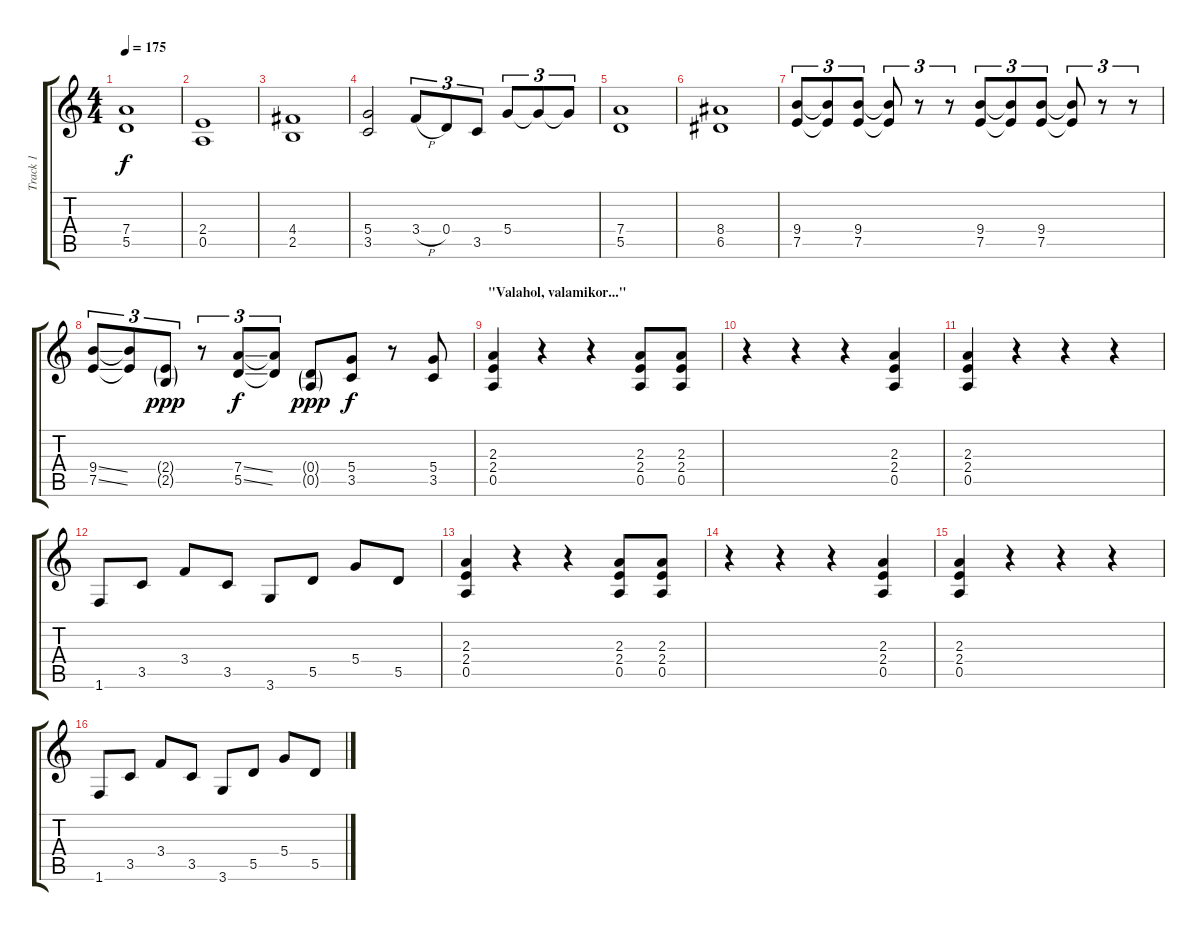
\track ("Track 1" "Track 1") {instrument overdrivenguitar}
\staff {score tabs}
\tuning (E4 B3 G3 D3 A2 E2) {hide}
\ts (4 4)
\tempo 175
\clef g2
\ks c
(7.4 5.5).1{dy f} |
(2.4 0.5).1 |
(4.4 2.5).1 |
(5.4 3.5).2 3.4{h}.8{tu (3 2)} 0.4.8{tu (3 2)} 3.5.8{tu (3 2)} 5.4.8{tu (3 2)} 5.4{t}.8{tu (3 2)} 5.4{t}.8{tu (3 2)} |
(7.4 5.5).1 |
(8.4 6.5).1 |
(9.4 7.5).8{tu (3 2)} (9.4{t} 7.5{t}).8{tu (3 2)} (9.4 7.5).8{tu (3 2)} (9.4{t} 7.5{t}).8{tu (3 2)} r.8{tu (3 2)} r.8{tu (3 2)} (9.4 7.5).8{tu (3 2)} (9.4{t} 7.5{t}).8{tu (3 2)} (9.4 7.5).8{tu (3 2)} (9.4{t} 7.5{t}).8{tu (3 2)} r.8{tu (3 2)} r.8{tu (3 2)} |
(9.4{ss} 7.5{ss}).8{tu (3 2)} (9.4{t} 7.5{t}).8{tu (3 2)} (2.4{g} 2.5{g}).8{tu (3 2) dy ppp} r.8{tu (3 2)} (7.4{ss} 5.5{ss}).8{tu (3 2) dy f} (7.4{t} 5.5{t}).8{tu (3 2)} (0.4{g} 0.5{g}).8{dy ppp} (5.4 3.5).8{dy f} r.8 (5.4 3.5).8 |
\section ("" "\"Valahol, valamikor...\"")
(2.3 2.4 0.5).4 r.4 r.4 (2.3 2.4 0.5).8 (2.3 2.4 0.5).8 |
r.4 r.4 r.4 (2.3 2.4 0.5).4 |
(2.3 2.4 0.5).4 r.4 r.4 r.4 |
1.6.8 3.5.8 3.4.8 3.5.8 3.6.8 5.5.8 5.4.8 5.5.8 |
(2.3 2.4 0.5).4 r.4 r.4 (2.3 2.4 0.5).8 (2.3 2.4 0.5).8 |
r.4 r.4 r.4 (2.3 2.4 0.5).4 |
(2.3 2.4 0.5).4 r.4 r.4 r.4 |
1.6.8 3.5.8 3.4.8 3.5.8 3.6.8 5.5.8 5.4.8 5.5.8
